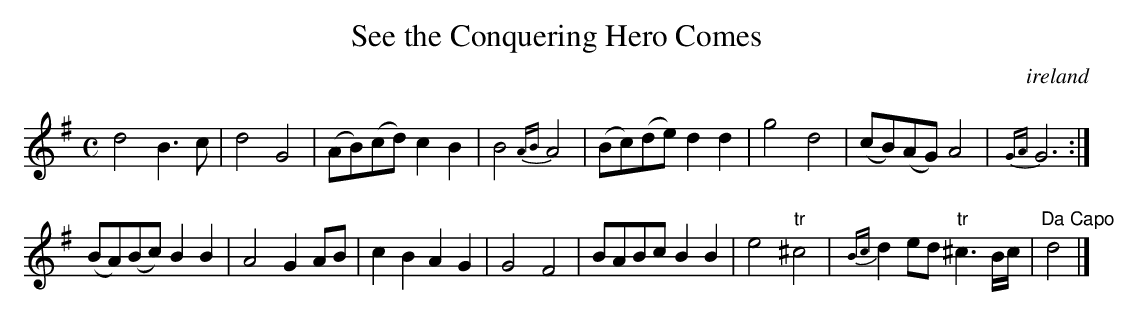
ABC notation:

X:1
T:See the Conquering Hero Comes
O:ireland
M:C
K:G
d4 B3c| d4 G4| (AB)(cd) c2B2| B4 {AB}A4|\
(Bc)(de) d2d2| g4d4| (cB)(AG) A4| {GA}G6:|
(BA)(Bc) B2B2| A4 G2AB| c2B2 A2G2| G4 F4|\
BABc B2B2| e4 "tr"^c4| {Bc}d2ed "tr"^c3B/c/| "Da Capo"d4|]
